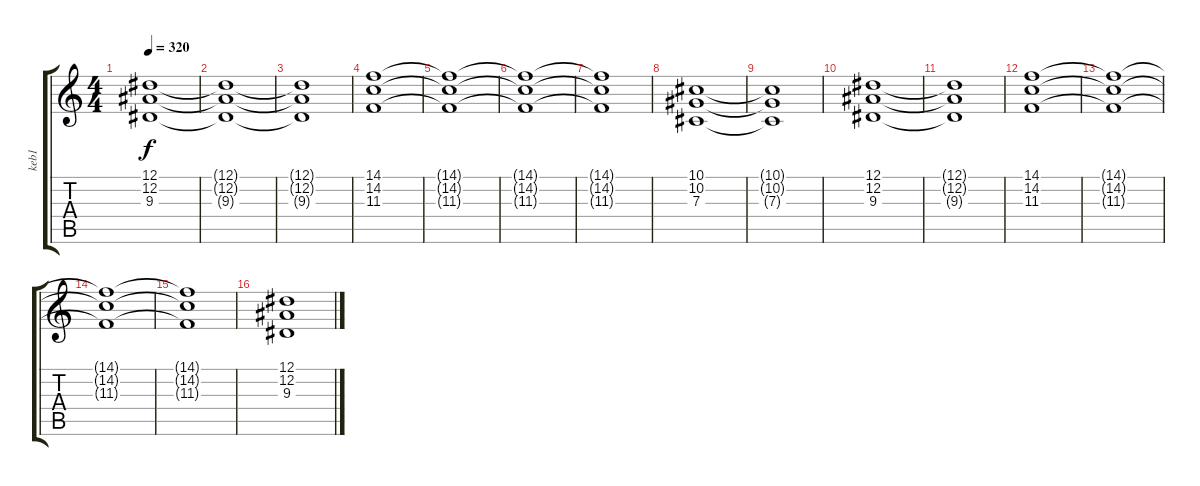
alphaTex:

\track ("keb1" "keb1") {instrument stringensemble1}
\staff {score tabs}
\tuning (Eb4 Bb3 Gb3 Db3 Ab2 Eb2) {hide}
\ts (4 4)
\tempo 320
\clef g2
\ks c
(12.1{t} 12.2{t} 9.3{t}).1{dy f} |
(12.1{t} 12.2{t} 9.3{t}).1 |
(12.1{t} 12.2{t} 9.3{t}).1 |
(14.1 14.2 11.3).1 |
(14.1{t} 14.2{t} 11.3{t}).1 |
(14.1{t} 14.2{t} 11.3{t}).1 |
(14.1{t} 14.2{t} 11.3{t}).1 |
(10.1 10.2 7.3).1 |
(10.1{t} 10.2{t} 7.3{t}).1 |
(12.1 12.2 9.3).1 |
(12.1{t} 12.2{t} 9.3{t}).1 |
(14.1 14.2 11.3).1 |
(14.1{t} 14.2{t} 11.3{t}).1 |
(14.1{t} 14.2{t} 11.3{t}).1 |
(14.1{t} 14.2{t} 11.3{t}).1 |
(12.1 12.2 9.3).1
